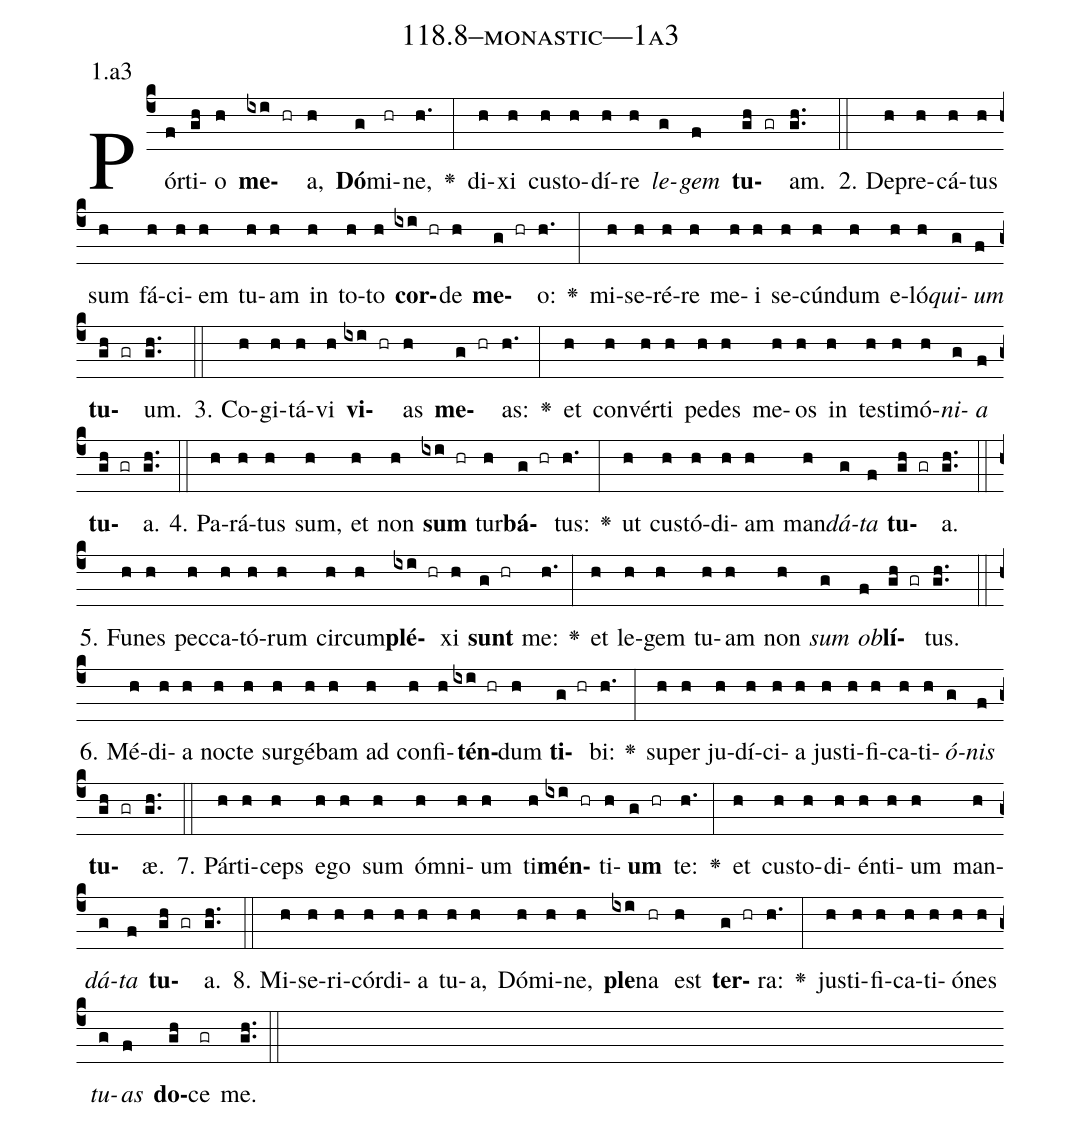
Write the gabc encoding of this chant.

name: 118.8--monastic---1a3;
annotation: 1.a3;
%%
(c4)Pór(f)ti(gh)o(h) <b>me</b>(ixi hr)a,(h) <b>Dó</b>(g)mi(hr)ne,(h.) <v>\greheightstar</v>(:) di(h)xi(h) cus(h)to(h)dí(h)re(h) <i>le</i>(g)<i>gem</i>(f) <b>tu</b>(gh gr)am.(gh..) (::)
2. De(h)pre(h)cá(h)tus(h) sum(h) fá(h)ci(h)em(h) tu(h)am(h) in(h) to(h)to(h) <b>cor</b>(ixi hr)de(h) <b>me</b>(g hr)o:(h.) <v>\greheightstar</v>(:) mi(h)se(h)ré(h)re(h) me(h)i(h) se(h)cún(h)dum(h) e(h)ló(h)<i>qui</i>(g)<i>um</i>(f) <b>tu</b>(gh gr)um.(gh..) (::)
3. Co(h)gi(h)tá(h)vi(h) <b>vi</b>(ixi hr)as(h) <b>me</b>(g hr)as:(h.) <v>\greheightstar</v>(:) et(h) con(h)vér(h)ti(h) pe(h)des(h) me(h)os(h) in(h) tes(h)ti(h)mó(h)<i>ni</i>(g)<i>a</i>(f) <b>tu</b>(gh gr)a.(gh..) (::)
4. Pa(h)rá(h)tus(h) sum,(h) et(h) non(h) <b>sum</b>(ixi hr) tur(h)<b>bá</b>(g hr)tus:(h.) <v>\greheightstar</v>(:) ut(h) cus(h)tó(h)di(h)am(h) man(h)<i>dá</i>(g)<i>ta</i>(f) <b>tu</b>(gh gr)a.(gh..) (::)
5. Fu(h)nes(h) pec(h)ca(h)tó(h)rum(h) cir(h)cum(h)<b>plé</b>(ixi hr)xi(h) <b>sunt</b>(g hr) me:(h.) <v>\greheightstar</v>(:) et(h) le(h)gem(h) tu(h)am(h) non(h) <i>sum</i>(g) <i>ob</i>(f)<b>lí</b>(gh gr)tus.(gh..) (::)
6. Mé(h)di(h)a(h) noc(h)te(h) sur(h)gé(h)bam(h) ad(h) con(h)fi(h)<b>tén</b>(ixi hr)dum(h) <b>ti</b>(g hr)bi:(h.) <v>\greheightstar</v>(:) su(h)per(h) ju(h)dí(h)ci(h)a(h) jus(h)ti(h)fi(h)ca(h)ti(h)<i>ó</i>(g)<i>nis</i>(f) <b>tu</b>(gh gr)æ.(gh..) (::)
7. Pár(h)ti(h)ceps(h) e(h)go(h) sum(h) óm(h)ni(h)um(h) ti(h)<b>mén</b>(ixi hr)ti(h)<b>um</b>(g hr) te:(h.) <v>\greheightstar</v>(:) et(h) cus(h)to(h)di(h)én(h)ti(h)um(h) man(h)<i>dá</i>(g)<i>ta</i>(f) <b>tu</b>(gh gr)a.(gh..) (::)
8. Mi(h)se(h)ri(h)cór(h)di(h)a(h) tu(h)a,(h) Dó(h)mi(h)ne,(h) <b>ple</b>(ixi)na(hr) est(h) <b>ter</b>(g hr)ra:(h.) <v>\greheightstar</v>(:) jus(h)ti(h)fi(h)ca(h)ti(h)ó(h)nes(h) <i>tu</i>(g)<i>as</i>(f) <b>do</b>(gh)ce(gr) me.(gh..) (::)
